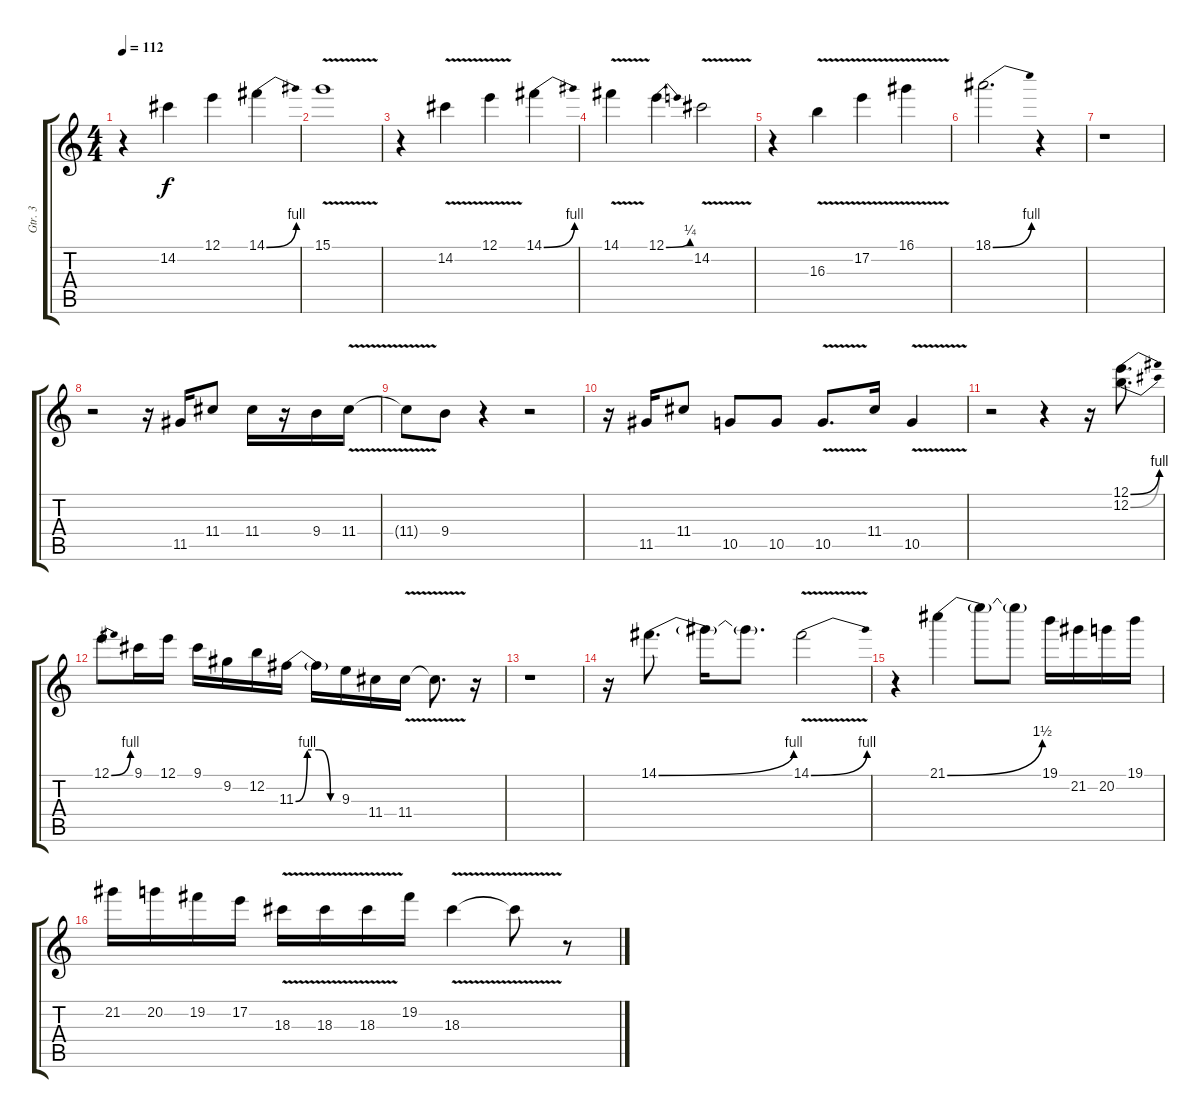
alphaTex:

\track ("Gtr. 3" "Gtr. 3") {instrument overdrivenguitar}
\staff {score tabs}
\tuning (E4 B3 G3 D3 A2 E2) {hide}
\ts (4 4)
\tempo 112
\clef g2
\ks c
r.4{dy f} 14.2.4 12.1.4 14.1{be (bend 0 0 60 4)}.4 |
15.1{v}.1 |
r.4 14.2{v}.4 12.1{v}.4 14.1{be (bend 0 0 60 4)}.4 |
14.1{v}.4 12.1{be (bend 0 0 60 1)}.4 14.2{v}.2 |
r.4 16.3{v}.4 17.2{v}.4 16.1{v}.4 |
18.1{be (bend 0 0 60 4)}.2{d} r.4 |
r.1 |
r.2 r.16 11.5.16{volume 16} 11.4.8 11.4.16 r.16 9.4.16 11.4{v}.16 |
11.4{t}.8 9.4.8 r.4 r.2 |
r.16 11.5.16 11.4.8 10.5.8 10.5.8 10.5{v}.8{d} 11.4.16 10.5{v}.4 |
r.2 r.4 r.16 (12.1{be (bend 0 0 60 4)} 12.2{be (bend 0 0 60 4)}).8{d} |
12.1{be (bend 0 0 60 4)}.8 9.1.16 12.1.16 9.1.16 9.2.16 12.2.16 11.3{be (custom 0 0 15 4 30 4 45 0 60 0)}.16 11.3{t}.16 9.3.16 11.4.16 11.4{v}.16 11.4{t}.8{d} r.16 |
r.1 |
r.16 14.1{be (bend 0 0 60 4)}.8{d} 14.1{t}.16 14.1{t}.8{d} 14.1{be (bend 0 0 60 4) v}.2 |
r.4 21.1{be (bend 0 0 60 6)}.4 21.1{t}.8 21.1{t}.8 19.1.16 21.2.16 20.2.16 19.1.16 |
21.2.16 20.2.16 19.2.16 17.2.16 18.3{v}.16 18.3{v}.16 18.3{v}.16 19.2.16 18.3{v}.4 18.3{t}.8 r.8
